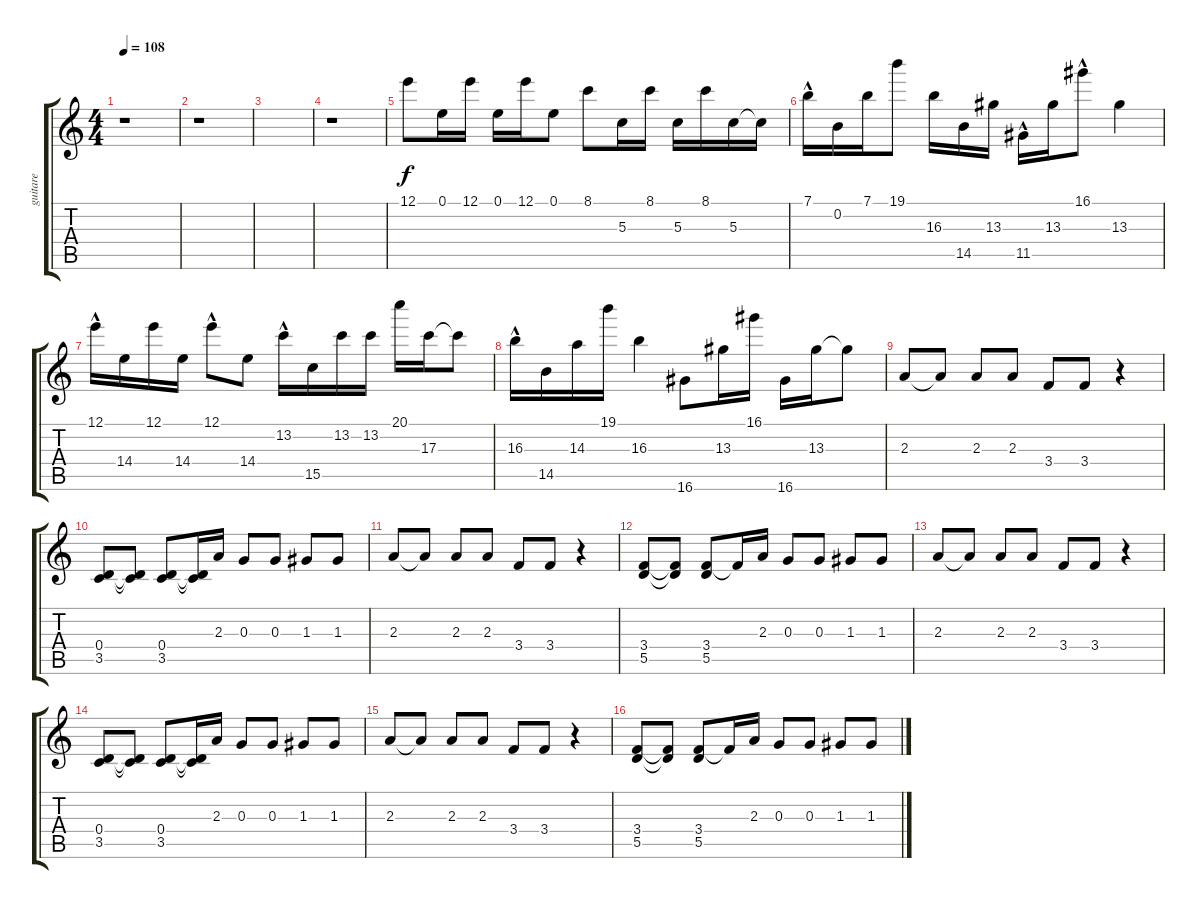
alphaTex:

\track ("guitare" "guitare") {instrument acousticguitarsteel}
\staff {score tabs}
\tuning (E4 B3 G3 D3 A2 E2) {hide}
\ts (4 4)
\tempo 108
\clef g2
\ks c
r.1{dy f instrument acousticguitarsteel} |
r.1 |
|
r.1 |
12.1.8 0.1.16 12.1.16 0.1.16 12.1.16 0.1.8 8.1.8 5.3.16 8.1.16 5.3.16 8.1.16 5.3.16 5.3{t}.16 |
7.1{hac}.16 0.2.16 7.1.16 19.1.8 16.3.16 14.5.16 13.3.16 11.5{hac}.16 13.3.16 16.1{hac}.8 13.3.4 |
12.1{hac}.16 14.4.16 12.1.16 14.4.16 12.1{hac}.8 14.4.8 13.2{hac}.16 15.5.16 13.2.16 13.2.16 20.1.16 17.3.16 17.3{t}.8 |
16.3{hac}.16 14.5.16 14.3.16 19.1.16 16.3.4 16.6.8 13.3.16 16.1.16 16.6.16 13.3.16 13.3{t}.8 |
2.3.8 2.3{t}.8 2.3.8 2.3.8 3.4.8 3.4.8 r.4 |
(0.4 3.5).8 (0.4{t} 3.5{t}).8 (0.4 3.5).8 (0.4{t} 3.5{t}).16 2.3.16 0.3.8 0.3.8 1.3.8 1.3.8 |
2.3.8 2.3{t}.8 2.3.8 2.3.8 3.4.8 3.4.8 r.4 |
(3.4 5.5).8 (3.4{t} 5.5{t}).8 (3.4 5.5).8 3.4{t}.16 2.3.16 0.3.8 0.3.8 1.3.8 1.3.8 |
2.3.8 2.3{t}.8 2.3.8 2.3.8 3.4.8 3.4.8 r.4 |
(0.4 3.5).8 (0.4{t} 3.5{t}).8 (0.4 3.5).8 (0.4{t} 3.5{t}).16 2.3.16 0.3.8 0.3.8 1.3.8 1.3.8 |
2.3.8 2.3{t}.8 2.3.8 2.3.8 3.4.8 3.4.8 r.4 |
(3.4 5.5).8 (3.4{t} 5.5{t}).8 (3.4 5.5).8 3.4{t}.16 2.3.16 0.3.8 0.3.8 1.3.8 1.3.8
